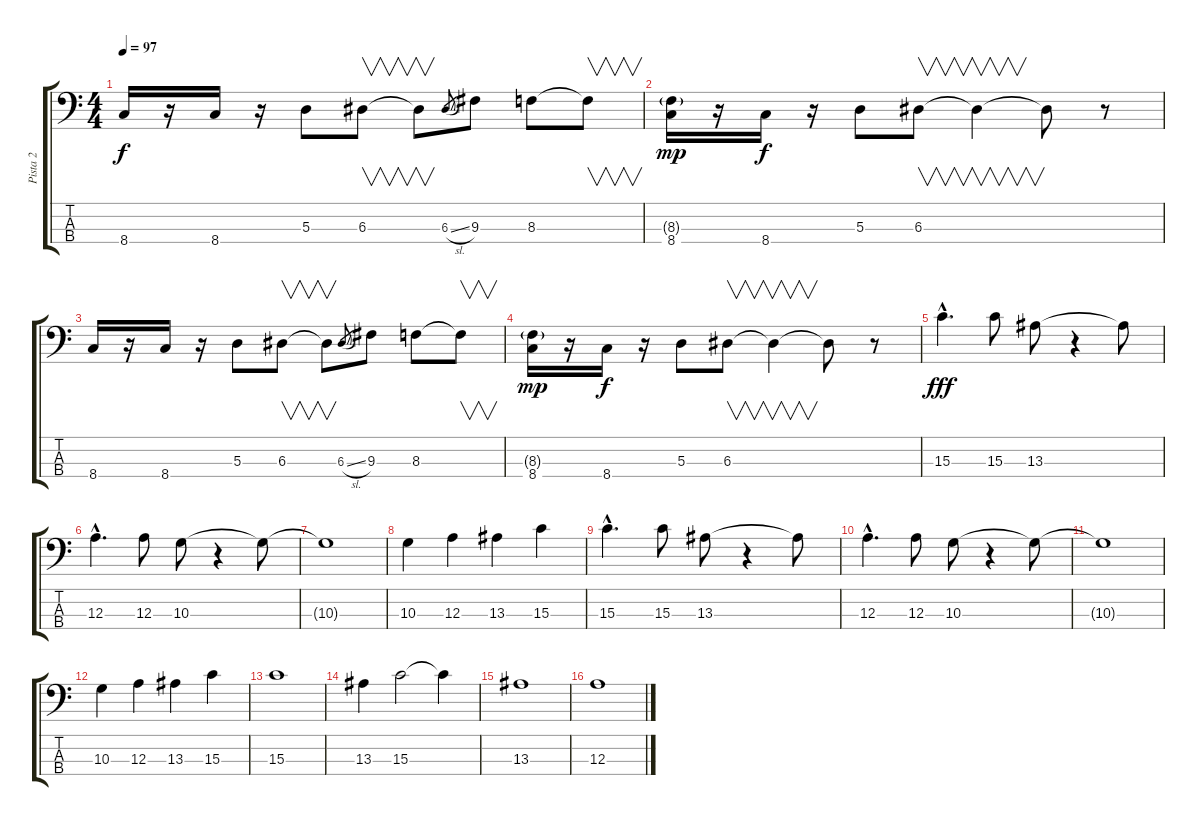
\track ("Pista 2" "Pista 2") {instrument electricbasspick}
\staff {score tabs}
\tuning (G2 D2 A1 E1) {hide}
\ts (4 4)
\tempo 97
\clef f4
\ks c
8.4.16{dy f} r.16 8.4.16 r.16 5.3.8 6.3.8{v} 6.3{t}.8{v} 6.3{sl}.8{gr} 9.3.8 8.3.8 8.3{t}.8{v} |
(8.3{g} 8.4).16{dy mp} r.16 8.4.16{dy f} r.16 5.3.8 6.3.8{v} 6.3{t}.4{v} 6.3{t}.8 r.8 |
8.4.16 r.16 8.4.16 r.16 5.3.8 6.3.8{v} 6.3{t}.8{v} 6.3{sl}.8{gr} 9.3.8 8.3.8 8.3{t}.8{v} |
(8.3{g} 8.4).16{dy mp} r.16 8.4.16{dy f} r.16 5.3.8 6.3.8{v} 6.3{t}.4{v} 6.3{t}.8 r.8 |
15.3{hac}.4{d dy fff} 15.3.8 13.3.8 r.4 13.3{t}.8 |
12.3{hac}.4{d} 12.3.8 10.3.8 r.4 10.3{t}.8 |
10.3{t}.1 |
10.3.4 12.3.4 13.3.4 15.3.4 |
15.3{hac}.4{d} 15.3.8 13.3.8 r.4 13.3{t}.8 |
12.3{hac}.4{d} 12.3.8 10.3.8 r.4 10.3{t}.8 |
10.3{t}.1 |
10.3.4 12.3.4 13.3.4 15.3.4 |
15.3.1 |
13.3.4 15.3.2 15.3{t}.4 |
13.3.1 |
12.3.1
